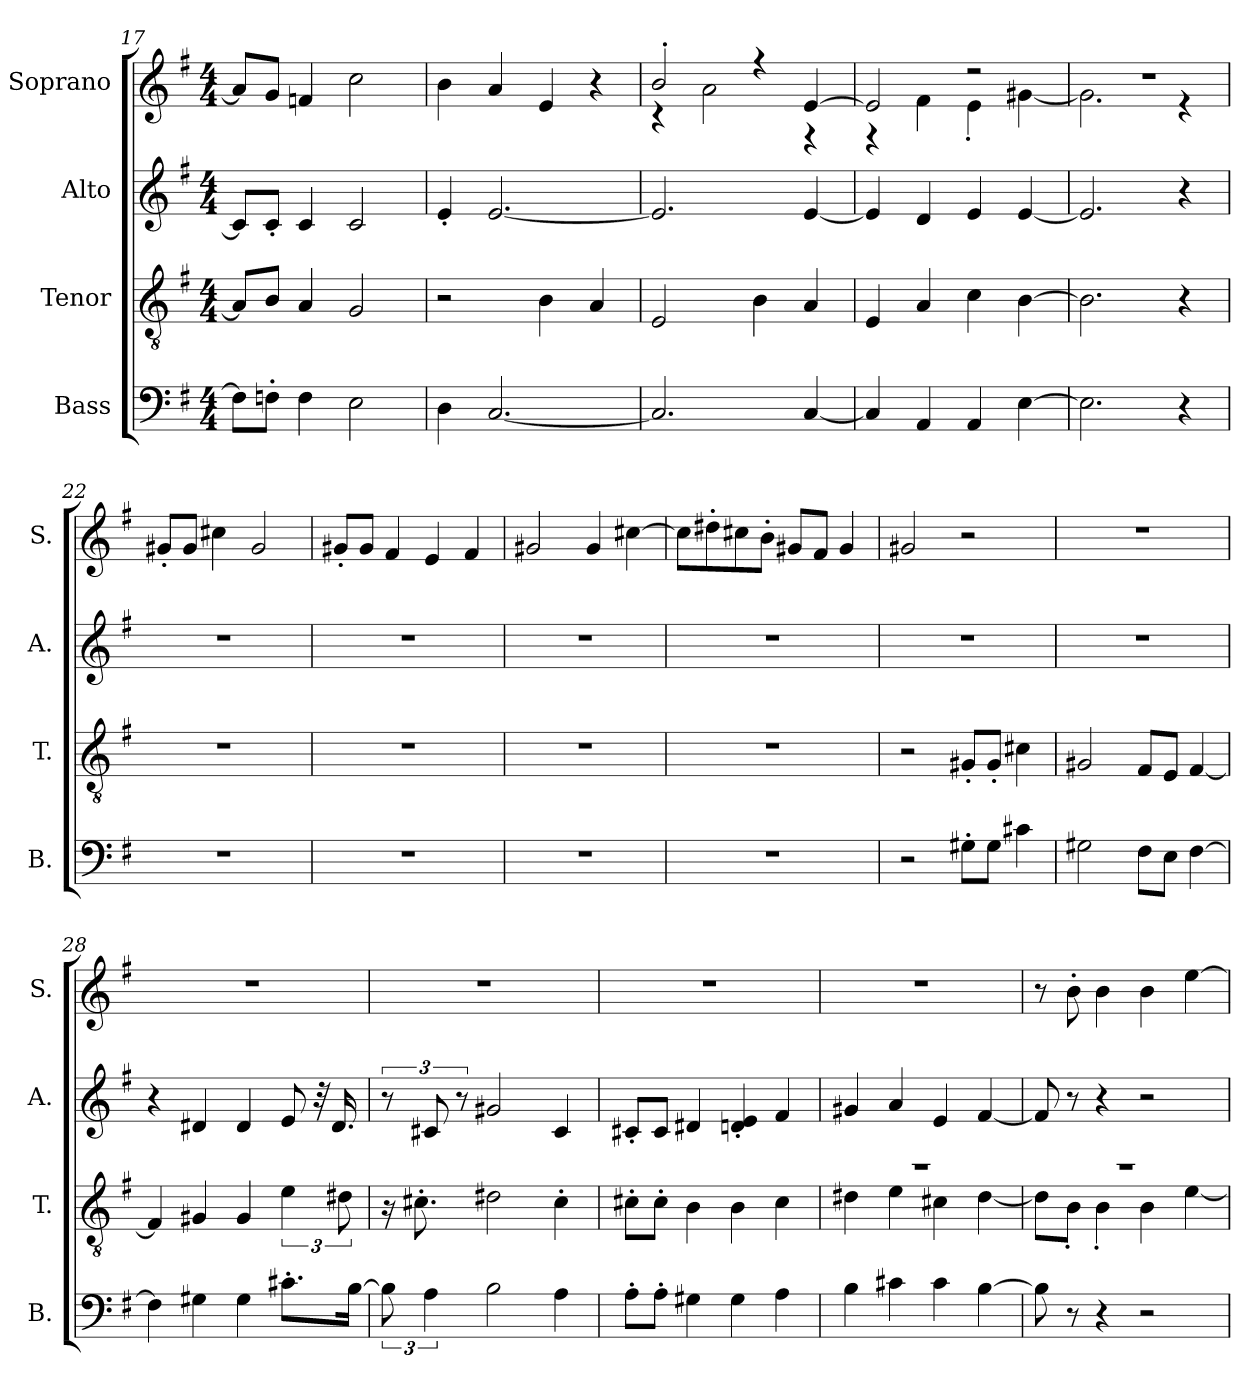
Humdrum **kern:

**kern	**kern	**kern	**kern
*part4	*part3	*part2	*part1
*staff4	*staff3	*staff2	*staff1
*I"Bass	*I"Tenor	*I"Alto	*I"Soprano
*I'B.	*I'T.	*I'A.	*I'S.
*clefF4	*clefGv2	*clefG2	*clefG2
*k[f#]	*k[f#]	*k[f#]	*k[f#]
*M4/4	*M4/4	*M4/4	*M4/4
=17	=17	=17	=17
8F\L]	8A/L]	8c/L]	8a/L]
8Fn'\J	8B/J	8c'/J	8g/J
4F\	4A/	4c/	4fn/
2E\	2G/	2c/	2cc\
=18	=18	=18	=18
4D\	2r	4e'/	4b\
[2.C/	.	[2.e/	4a/
.	4B\	.	4e/
.	4A/	.	4r
=19	=19	=19	=19
*	*	*	*^
2.C/]	2E/	2.e/]	2b'/	4r
.	.	.	.	2a\
.	4B\	.	4r	.
[4C/	4A/	[4e/	[4e/	4r
!!LO:PB:g=z	!!
=20	=20	=20	=20	=20
4C/]	4E/	4e/]	2e/]	4r
4AA/	4A/	4d/	.	4f#\
4AA/	4c\	4e/	2r	4e'\
[4E\	[4B\	[4e/	.	[4g#X\
=21	=21	=21	=21	=21
2.E\]	2.B\]	2.e/]	1r	2.g#\]
4r	4r	4r	.	4r
*	*	*	*v	*v
=22	=22	=22	=22
1r	1r	1r	8g#X'/L
.	.	.	8g#/J
.	.	.	4cc#X\
.	.	.	2g#/
=23	=23	=23	=23
1r	1r	1r	8g#X'/L
.	.	.	8g#/J
.	.	.	4f#/
.	.	.	4e/
.	.	.	4f#/
=24	=24	=24	=24
1r	1r	1r	2g#X/
.	.	.	4g#/
.	.	.	[4cc#X\
=25	=25	=25	=25
1r	1r	1r	8cc#\L]
.	.	.	8dd#X'\
.	.	.	8cc#X\
.	.	.	8b'\J
.	.	.	8g#X/L
.	.	.	8f#/J
.	.	.	4g#/
=26	=26	=26	=26
2r	2r	1r	2g#X/
8G#X'\L	8G#X'/L	.	2r
8G#\J	8G#'/J	.	.
4c#X\	4c#X\	.	.
!!LO:LB:g=z
=27	=27	=27	=27
2G#X\	2G#X/	1r	1r
8F#\L	8F#/L	.	.
8E\J	8E/J	.	.
[4F#\	[4F#/	.	.
=28	=28	=28	=28
4F#\]	4F#/]	4r	1r
4G#X\	4G#X/	4d#X/	.
4G#\	4G#/	4d#/	.
8.c#X'\L	6e\	8e/	.
.	.	32r	.
.	.	16.d#/	.
.	12d#X\	.	.
[16B\Jk	.	.	.
=29	=29	=29	=29
12B\]	16r	12r	1r
.	8.c#X'\	.	.
6A\	.	12c#X/	.
.	.	12r	.
2B\	2d#X\	2g#X/	.
4A\	4c#'\	4c#/	.
=30	=30	=30	=30
8A'\L	8c#X'\L	8c#X'/L	1r
8A'\J	8c#'\J	8c#/J	.
4G#X\	4B\	4d#X/	.
4G#\	4B\	4dn/' 4e/'	.
4A\	4c#\	4f#/	.
=31	=31	=31	=31
*	*^	*	*
4B\	1r	4d#X\	4g#X/	1r
4c#X\	.	4e\	4a/	.
4c#\	.	4c#X\	4e/	.
[4B\	.	[4d#\	[4f#/	.
!!LO:LB:g=z
=32	=32	=32	=32	=32
8B\]	1r	8d#\L]	8f#/]	8r
8r	.	8B'\J	8r	8b'\
4r	.	4B'\	4r	4b\
2r	.	4B\	2r	4b\
.	.	[4e\	.	[4ee\
*	*v	*v	*	*
=	=	=	=
*-	*-	*-	*-
